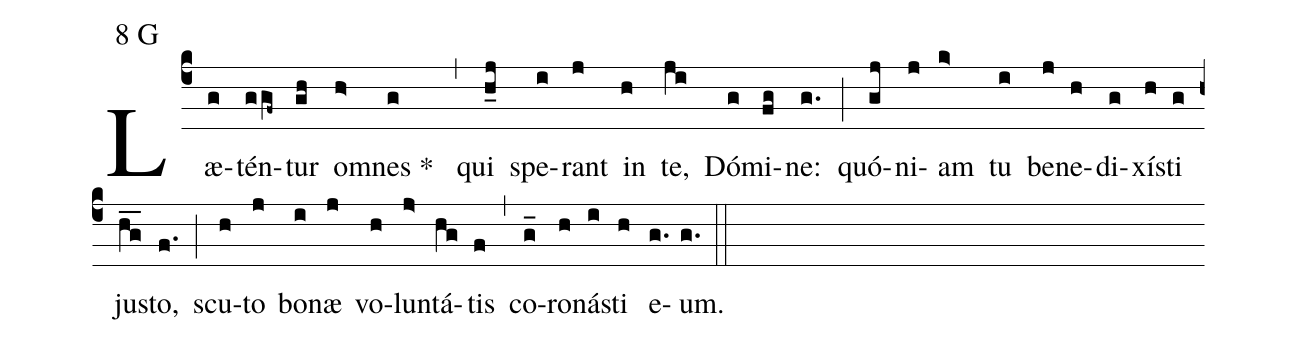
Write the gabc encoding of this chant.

mode:8 G;
%%
(c4) Læ(g)tén(ggf~)tur(gh) o(h>)mnes(g) *()(,) qui(h_j) spe(i)rant(j) in(h) te,(ji) Dó(g)mi(fg)ne:(g.) (;) quó(gj)ni(j)am(k>) tu(i) be(j)ne(h)di(g)xí(h)sti(g) ju(hg__)sto,(f.) (;) scu(h)to(j) bo(i)næ(j) vo(h)lun(j>)tá(hg)tis(f) (,)  co(g_)ro(h)ná(i)sti(h) e(g.)um.(g.) (::)
